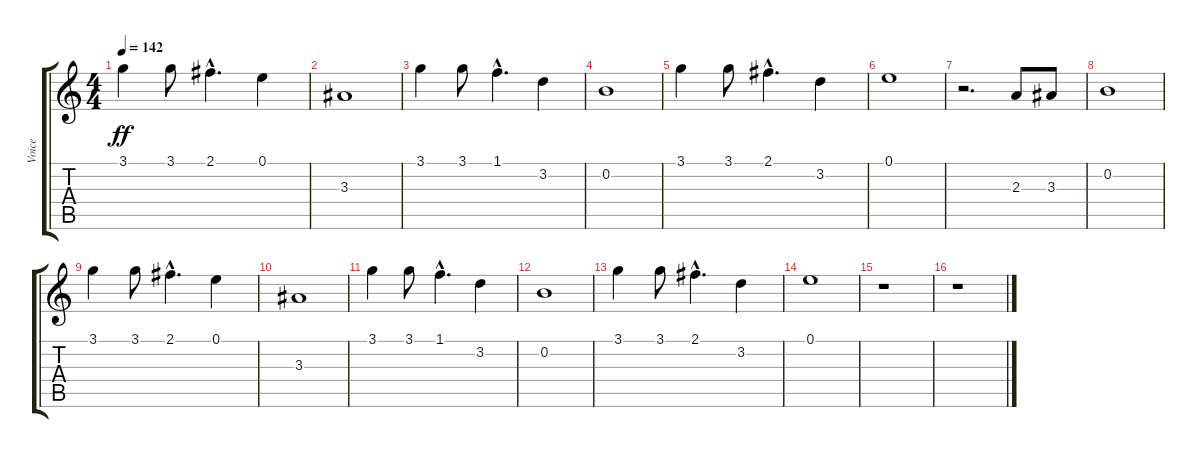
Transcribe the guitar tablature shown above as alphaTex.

\track ("Voice" "Voice") {instrument acousticguitarsteel}
\staff {score tabs}
\tuning (E4 B3 G3 D3 A2 E2) {hide}
\ts (4 4)
\tempo 142
\clef g2
\ks c
3.1.4{dy ff} 3.1.8 2.1{hac}.4{d} 0.1.4 |
3.3.1 |
3.1.4 3.1.8 1.1{hac}.4{d} 3.2.4 |
0.2.1 |
3.1.4 3.1.8 2.1{hac}.4{d} 3.2.4 |
0.1.1 |
r.2{d} 2.3.8 3.3.8 |
0.2.1 |
3.1.4 3.1.8 2.1{hac}.4{d} 0.1.4 |
3.3.1 |
3.1.4 3.1.8 1.1{hac}.4{d} 3.2.4 |
0.2.1 |
3.1.4 3.1.8 2.1{hac}.4{d} 3.2.4 |
0.1.1 |
r.1 |
r.1
